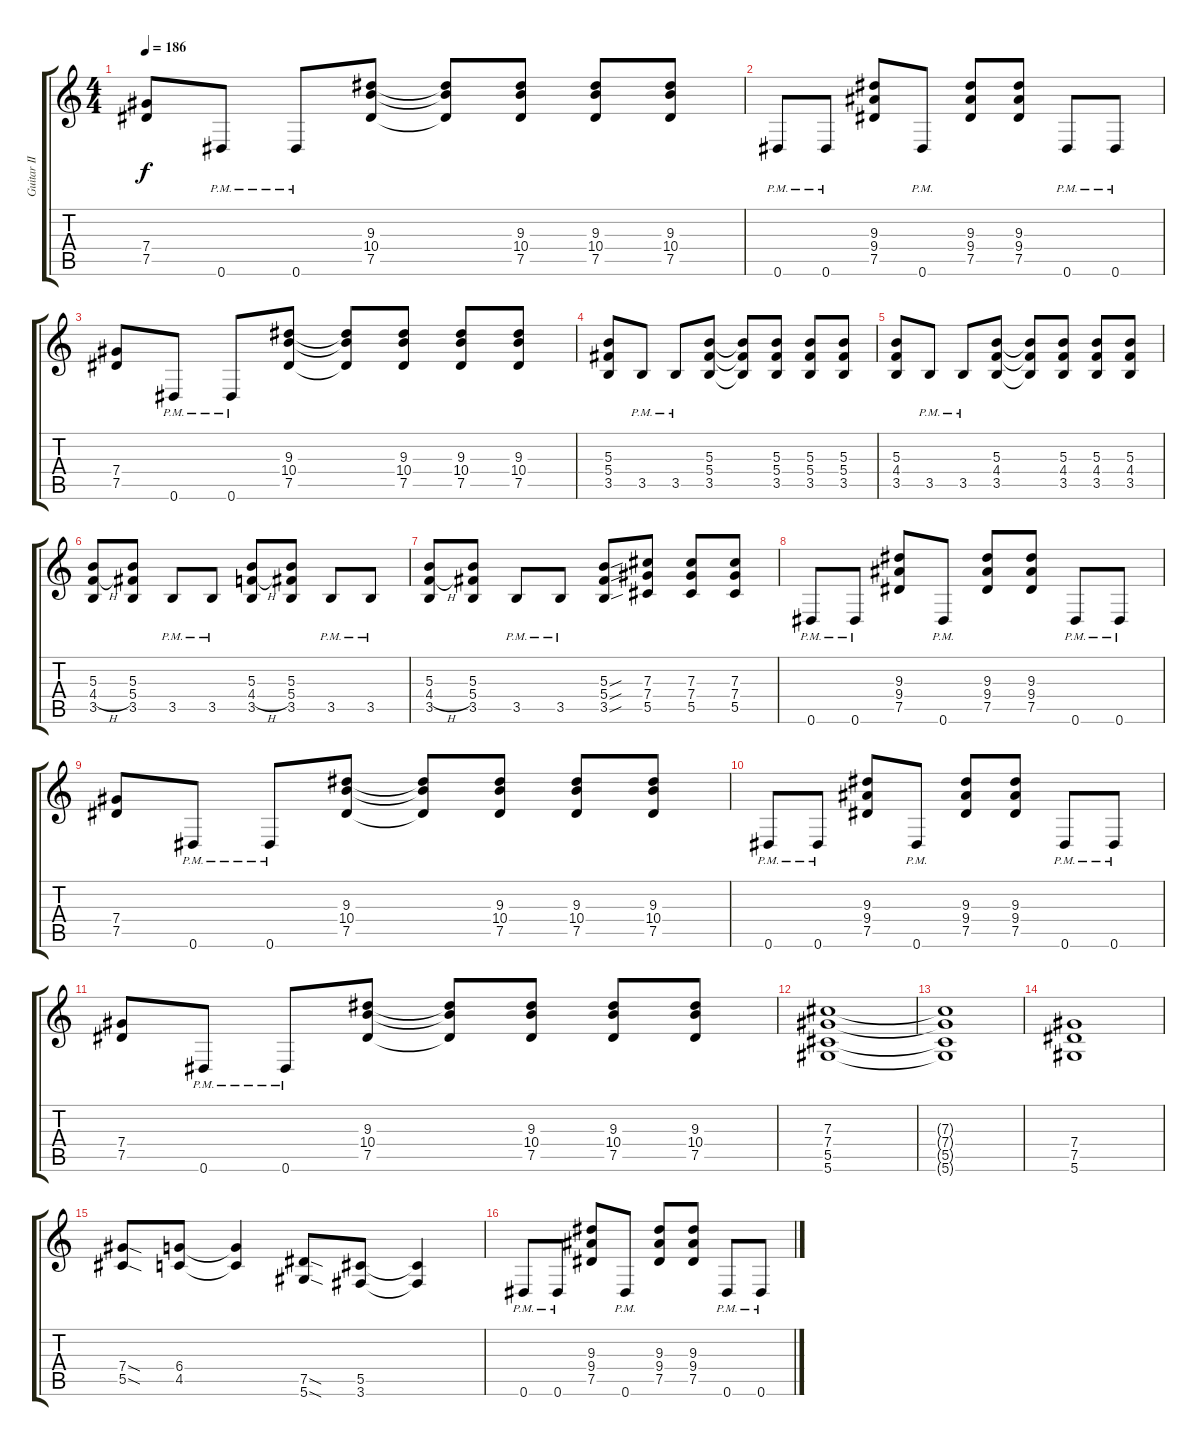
\track ("Guitar II" "Guitar II") {instrument distortionguitar}
\staff {score tabs}
\tuning (Eb4 Bb3 Gb3 Db3 Ab2 Eb2) {hide}
\ts (4 4)
\tempo 186
\clef g2
\ks c
(7.4 7.5).8{dy f} 0.6{pm}.8 0.6{pm}.8 (9.3 10.4 7.5).8 (9.3{t} 10.4{t} 7.5{t}).8 (9.3 10.4 7.5).8 (9.3 10.4 7.5).8 (9.3 10.4 7.5).8 |
0.6{pm}.8 0.6{pm}.8 (9.3 9.4 7.5).8 0.6{pm}.8 (9.3 9.4 7.5).8 (9.3 9.4 7.5).8 0.6{pm}.8 0.6{pm}.8 |
(7.4 7.5).8 0.6{pm}.8 0.6{pm}.8 (9.3 10.4 7.5).8 (9.3{t} 10.4{t} 7.5{t}).8 (9.3 10.4 7.5).8 (9.3 10.4 7.5).8 (9.3 10.4 7.5).8 |
(5.3 5.4 3.5).8 3.5{pm}.8 3.5{pm}.8 (5.3 5.4 3.5).8 (5.3{t} 5.4{t} 3.5{t}).8 (5.3 5.4 3.5).8 (5.3 5.4 3.5).8 (5.3 5.4 3.5).8 |
(5.3 4.4 3.5).8 3.5{pm}.8 3.5{pm}.8 (5.3 4.4 3.5).8 (5.3{t} 4.4{t} 3.5{t}).8 (5.3 4.4 3.5).8 (5.3 4.4 3.5).8 (5.3 4.4 3.5).8 |
(5.3 4.4{h} 3.5).8 (5.3 5.4 3.5).8 3.5{pm}.8 3.5{pm}.8 (5.3 4.4{h} 3.5).8 (5.3 5.4 3.5).8 3.5{pm}.8 3.5{pm}.8 |
(5.3 4.4{h} 3.5).8 (5.3 5.4 3.5).8 3.5{pm}.8 3.5{pm}.8 (5.3{sou} 5.4{sou} 3.5{sou}).8 (7.3 7.4 5.5).8 (7.3 7.4 5.5).8 (7.3 7.4 5.5).8 |
0.6{pm}.8 0.6{pm}.8 (9.3 9.4 7.5).8 0.6{pm}.8 (9.3 9.4 7.5).8 (9.3 9.4 7.5).8 0.6{pm}.8 0.6{pm}.8 |
(7.4 7.5).8 0.6{pm}.8 0.6{pm}.8 (9.3 10.4 7.5).8 (9.3{t} 10.4{t} 7.5{t}).8 (9.3 10.4 7.5).8 (9.3 10.4 7.5).8 (9.3 10.4 7.5).8 |
0.6{pm}.8 0.6{pm}.8 (9.3 9.4 7.5).8 0.6{pm}.8 (9.3 9.4 7.5).8 (9.3 9.4 7.5).8 0.6{pm}.8 0.6{pm}.8 |
(7.4 7.5).8 0.6{pm}.8 0.6{pm}.8 (9.3 10.4 7.5).8 (9.3{t} 10.4{t} 7.5{t}).8 (9.3 10.4 7.5).8 (9.3 10.4 7.5).8 (9.3 10.4 7.5).8 |
(7.3 7.4 5.5 5.6).1 |
(7.3{t} 7.4{t} 5.5{t} 5.6{t}).1 |
(7.4 7.5 5.6).1 |
(7.4{sod} 5.5{sod}).8 (6.4 4.5).8 (6.4{t} 4.5{t}).4 (7.5{sod} 5.6{sod}).8 (5.5 3.6).8 (5.5{t} 3.6{t}).4 |
0.6{pm}.8 0.6{pm}.8 (9.3 9.4 7.5).8 0.6{pm}.8 (9.3 9.4 7.5).8 (9.3 9.4 7.5).8 0.6{pm}.8 0.6{pm}.8
